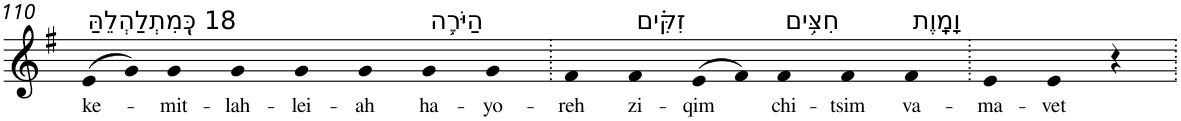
**kern	**text
*part1	*part1
*staff1	*staff1
*I"Piano	*
*I'Pno	*
!!LO:PB:g=z
*clefG2	*
*k[f#]	*
*G:	*
=110	=110
!LO:TX:a:t=18 כְּֽ֭מִתְלַהְלֵהַּ	!
!	!LO:LY:b
(>8e	ke-
8g)	.
!	!LO:LY:b
4g	-mit-
!	!LO:LY:b
4g	-lah-
!	!LO:LY:b
4g	-lei-
!	!LO:LY:b
4g	-ah
!LO:TX:a:t=הַיֹּרֶ֥ה	!
!	!LO:LY:b
4g	ha-
!	!LO:LY:b
4g	-yo-
=111.	=111.
!	!LO:LY:b
4f#	-reh
!LO:TX:a:t=זִקִּ֗ים	!
!	!LO:LY:b
4f#	zi-
!	!LO:LY:b
(>8e	-qim
8f#)	.
!LO:TX:a:t=חִצִּ֥ים	!
!	!LO:LY:b
4f#	chi-
!	!LO:LY:b
4f#	-tsim
!LO:TX:a:t=וָמָֽוֶת	!
!	!LO:LY:b
4f#	va-
=112.	=112.
!	!LO:LY:b
4e	-ma-
!	!LO:LY:b
4e	-vet
4r	.
=.	=.
*-	*-
